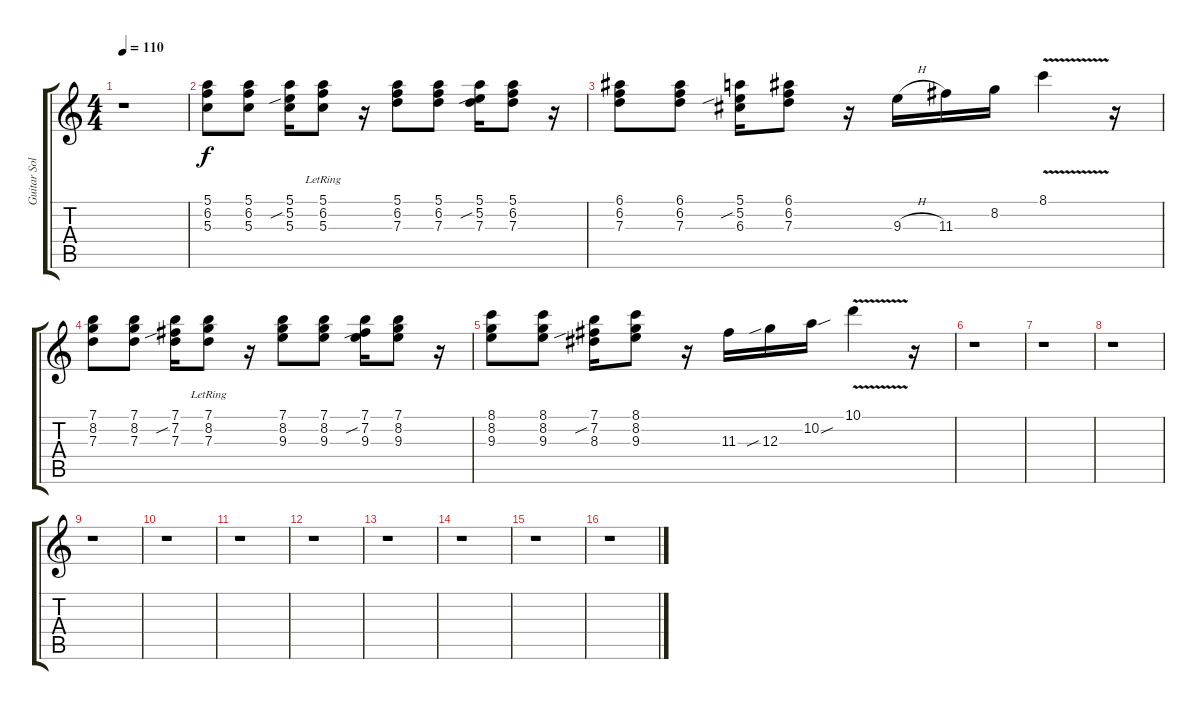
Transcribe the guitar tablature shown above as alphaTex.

\track ("Guitar Solo" "Guitar Sol") {instrument electricguitarjazz}
\staff {score tabs}
\tuning (E4 B3 G3 D3 A2 E2) {hide}
\ts (4 4)
\tempo 110
\clef g2
\ks c
r.1{dy f instrument electricguitarjazz} |
(5.1 6.2 5.3).8 (5.1 6.2 5.3).8 (5.1 5.2{sib} 5.3).16 (5.1 6.2{lr} 5.3).8 r.16 (5.1 6.2 7.3).8 (5.1 6.2 7.3).8 (5.1 5.2{sib} 7.3).16 (5.1 6.2 7.3).8 r.16 |
(6.1 6.2 7.3).8 (6.1 6.2 7.3).8 (5.1 5.2{sib} 6.3).16 (6.1 6.2 7.3).8 r.16 9.3{h}.16 11.3.16 8.2.16 8.1{v}.4 r.16 |
(7.1 8.2 7.3).8 (7.1 8.2 7.3).8 (7.1 7.2{sib} 7.3).16 (7.1 8.2{lr} 7.3).8 r.16 (7.1 8.2 9.3).8 (7.1 8.2 9.3).8 (7.1 7.2{sib} 9.3).16 (7.1 8.2 9.3).8 r.16 |
(8.1 8.2 9.3).8 (8.1 8.2 9.3).8 (7.1 7.2{sib} 8.3).16 (8.1 8.2 9.3).8 r.16 11.3.16 12.3{sib}.16 10.2{sou}.16 10.1{v}.4 r.16 |
r.1 |
r.1 |
r.1 |
r.1 |
r.1 |
r.1 |
r.1 |
r.1 |
r.1 |
r.1 |
r.1
